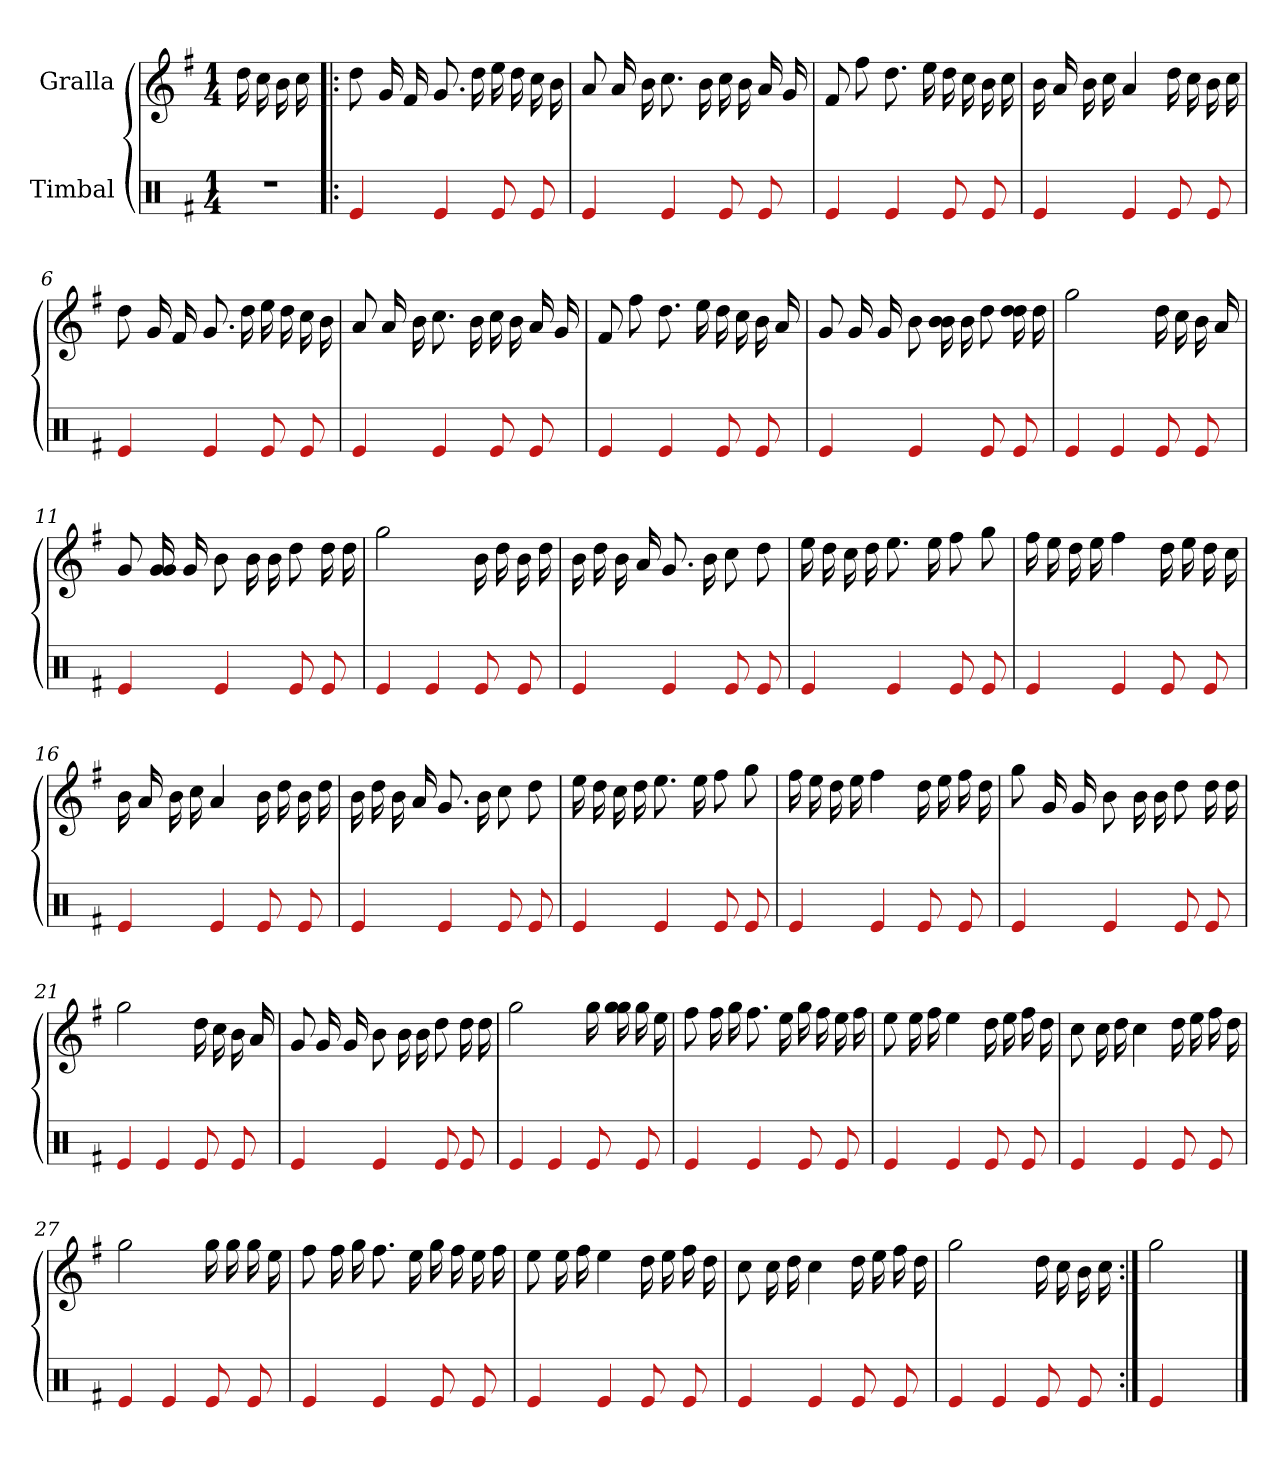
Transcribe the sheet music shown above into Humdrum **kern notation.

**kern	**kern
*part2	*part1
*staff2	*staff1
*I"Timbal	*I"Gralla
*clefX	*clefG2
*k[f#]	*k[f#]
*M1/4	*M1/4
=1	=1
4r	16dd
.	16cc
.	16b
.	16cc
=2!|:	=2!|:
4e	8dd
.	16g
.	16f#
4e	8.g
.	16dd
8e	16ee
.	16dd
8e	16cc
.	16b
=3	=3
4e	8a
.	16a
.	16b
4e	8.cc
.	16b
8e	16cc
.	16b
8e	16a
.	16g
=4	=4
4e	8f#
.	8ff#
4e	8.dd
.	16ee
8e	16dd
.	16cc
8e	16b
.	16cc
=5	=5
4e	16b
.	16a
.	16b
.	16cc
4e	4a
8e	16dd
.	16cc
8e	16b
.	16cc
=6	=6
4e	8dd
.	16g
.	16f#
4e	8.g
.	16dd
8e	16ee
.	16dd
8e	16cc
.	16b
=7	=7
4e	8a
.	16a
.	16b
4e	8.cc
.	16b
8e	16cc
.	16b
8e	16a
.	16g
=8	=8
4e	8f#
.	8ff#
4e	8.dd
.	16ee
8e	16dd
.	16cc
8e	16b
.	16a
=9	=9
4e	8g
.	16g
.	16g
4e	8b
.	16b 16b
.	16b
8e	8dd
8e	16dd 16dd
.	16dd
=10	=10
4e	2gg
4e	.
8e	16dd
.	16cc
8e	16b
.	16a
=11	=11
4e	8g
.	16g 16g
.	16g
4e	8b
.	16b
.	16b
8e	8dd
8e	16dd
.	16dd
=12	=12
4e	2gg
4e	.
8e	16b
.	16dd
8e	16b
.	16dd
=13	=13
4e	16b
.	16dd
.	16b
.	16a
4e	8.g
.	16b
8e	8cc
8e	8dd
=14	=14
4e	16ee
.	16dd
.	16cc
.	16dd
4e	8.ee
.	16ee
8e	8ff#
8e	8gg
=15	=15
4e	16ff#
.	16ee
.	16dd
.	16ee
4e	4ff#
8e	16dd
.	16ee
8e	16dd
.	16cc
=16	=16
4e	16b
.	16a
.	16b
.	16cc
4e	4a
8e	16b
.	16dd
8e	16b
.	16dd
=17	=17
4e	16b
.	16dd
.	16b
.	16a
4e	8.g
.	16b
8e	8cc
8e	8dd
=18	=18
4e	16ee
.	16dd
.	16cc
.	16dd
4e	8.ee
.	16ee
8e	8ff#
8e	8gg
=19	=19
4e	16ff#
.	16ee
.	16dd
.	16ee
4e	4ff#
8e	16dd
.	16ee
8e	16ff#
.	16dd
=20	=20
4e	8gg
.	16g
.	16g
4e	8b
.	16b
.	16b
8e	8dd
8e	16dd
.	16dd
=21	=21
4e	2gg
4e	.
8e	16dd
.	16cc
8e	16b
.	16a
=22	=22
4e	8g
.	16g
.	16g
4e	8b
.	16b
.	16b
8e	8dd
8e	16dd
.	16dd
=23	=23
4e	2gg
4e	.
8e	16gg
.	16gg 16gg
8e	16gg
.	16ee
=24	=24
4e	8ff#
.	16ff#
.	16gg
4e	8.ff#
.	16ee
8e	16gg
.	16ff#
8e	16ee
.	16ff#
=25	=25
4e	8ee
.	16ee
.	16ff#
4e	4ee
8e	16dd
.	16ee
8e	16ff#
.	16dd
=26	=26
4e	8cc
.	16cc
.	16dd
4e	4cc
8e	16dd
.	16ee
8e	16ff#
.	16dd
=27	=27
4e	2gg
4e	.
8e	16gg
.	16gg
8e	16gg
.	16ee
=28	=28
4e	8ff#
.	16ff#
.	16gg
4e	8.ff#
.	16ee
8e	16gg
.	16ff#
8e	16ee
.	16ff#
=29	=29
4e	8ee
.	16ee
.	16ff#
4e	4ee
8e	16dd
.	16ee
8e	16ff#
.	16dd
=30	=30
4e	8cc
.	16cc
.	16dd
4e	4cc
8e	16dd
.	16ee
8e	16ff#
.	16dd
=31	=31
4e	2gg
4e	.
8e	16dd
.	16cc
8e	16b
.	16cc
=32:|!	=32:|!
4e	2gg
4ryy	.
==	==
*-	*-
